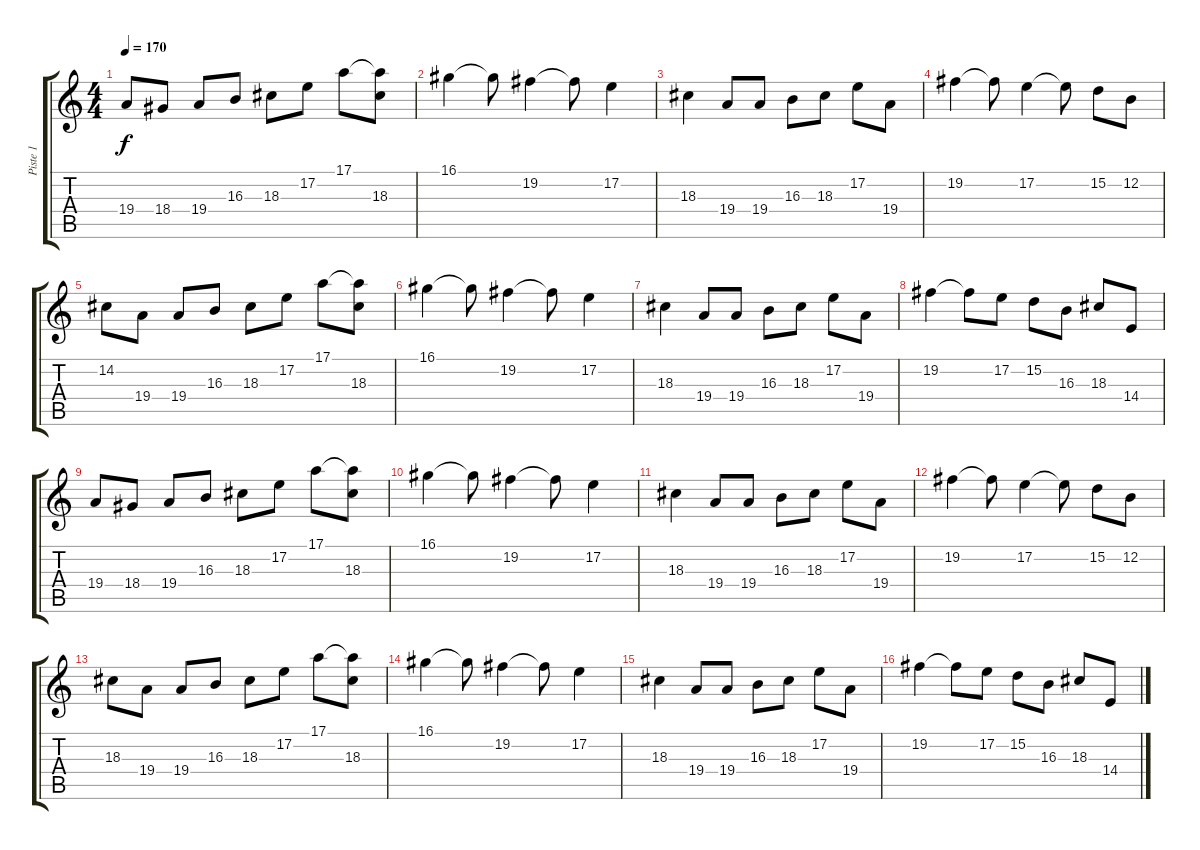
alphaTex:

\track ("Piste 1" "Piste 1") {instrument brightacousticpiano}
\staff {score tabs}
\tuning (E4 B3 G3 D3 A2 E2) {hide}
\ts (4 4)
\tempo 170
\clef g2
\ks c
19.4.8{dy f volume 12} 18.4.8 19.4.8 16.3.8 18.3.8 17.2.8 17.1.8 (17.1{t} 18.3).8 |
16.1.4 16.1{t}.8 19.2.4 19.2{t}.8 17.2.4 |
18.3.4 19.4.8 19.4.8 16.3.8 18.3.8 17.2.8 19.4.8 |
19.2.4 19.2{t}.8 17.2.4 17.2{t}.8 15.2.8 12.2.8 |
14.2.8 19.4.8 19.4.8 16.3.8 18.3.8 17.2.8 17.1.8 (17.1{t} 18.3).8 |
16.1.4 16.1{t}.8 19.2.4 19.2{t}.8 17.2.4 |
18.3.4 19.4.8 19.4.8 16.3.8 18.3.8 17.2.8 19.4.8 |
19.2.4 19.2{t}.8 17.2.8 15.2.8 16.3.8 18.3.8 14.4.8 |
19.4.8 18.4.8 19.4.8 16.3.8 18.3.8 17.2.8 17.1.8 (17.1{t} 18.3).8 |
16.1.4 16.1{t}.8 19.2.4 19.2{t}.8 17.2.4 |
18.3.4 19.4.8 19.4.8 16.3.8 18.3.8 17.2.8 19.4.8 |
19.2.4 19.2{t}.8 17.2.4 17.2{t}.8 15.2.8 12.2.8 |
18.3.8 19.4.8 19.4.8 16.3.8 18.3.8 17.2.8 17.1.8 (17.1{t} 18.3).8 |
16.1.4 16.1{t}.8 19.2.4 19.2{t}.8 17.2.4 |
18.3.4 19.4.8 19.4.8 16.3.8 18.3.8 17.2.8 19.4.8 |
19.2.4 19.2{t}.8 17.2.8 15.2.8 16.3.8 18.3.8 14.4.8
